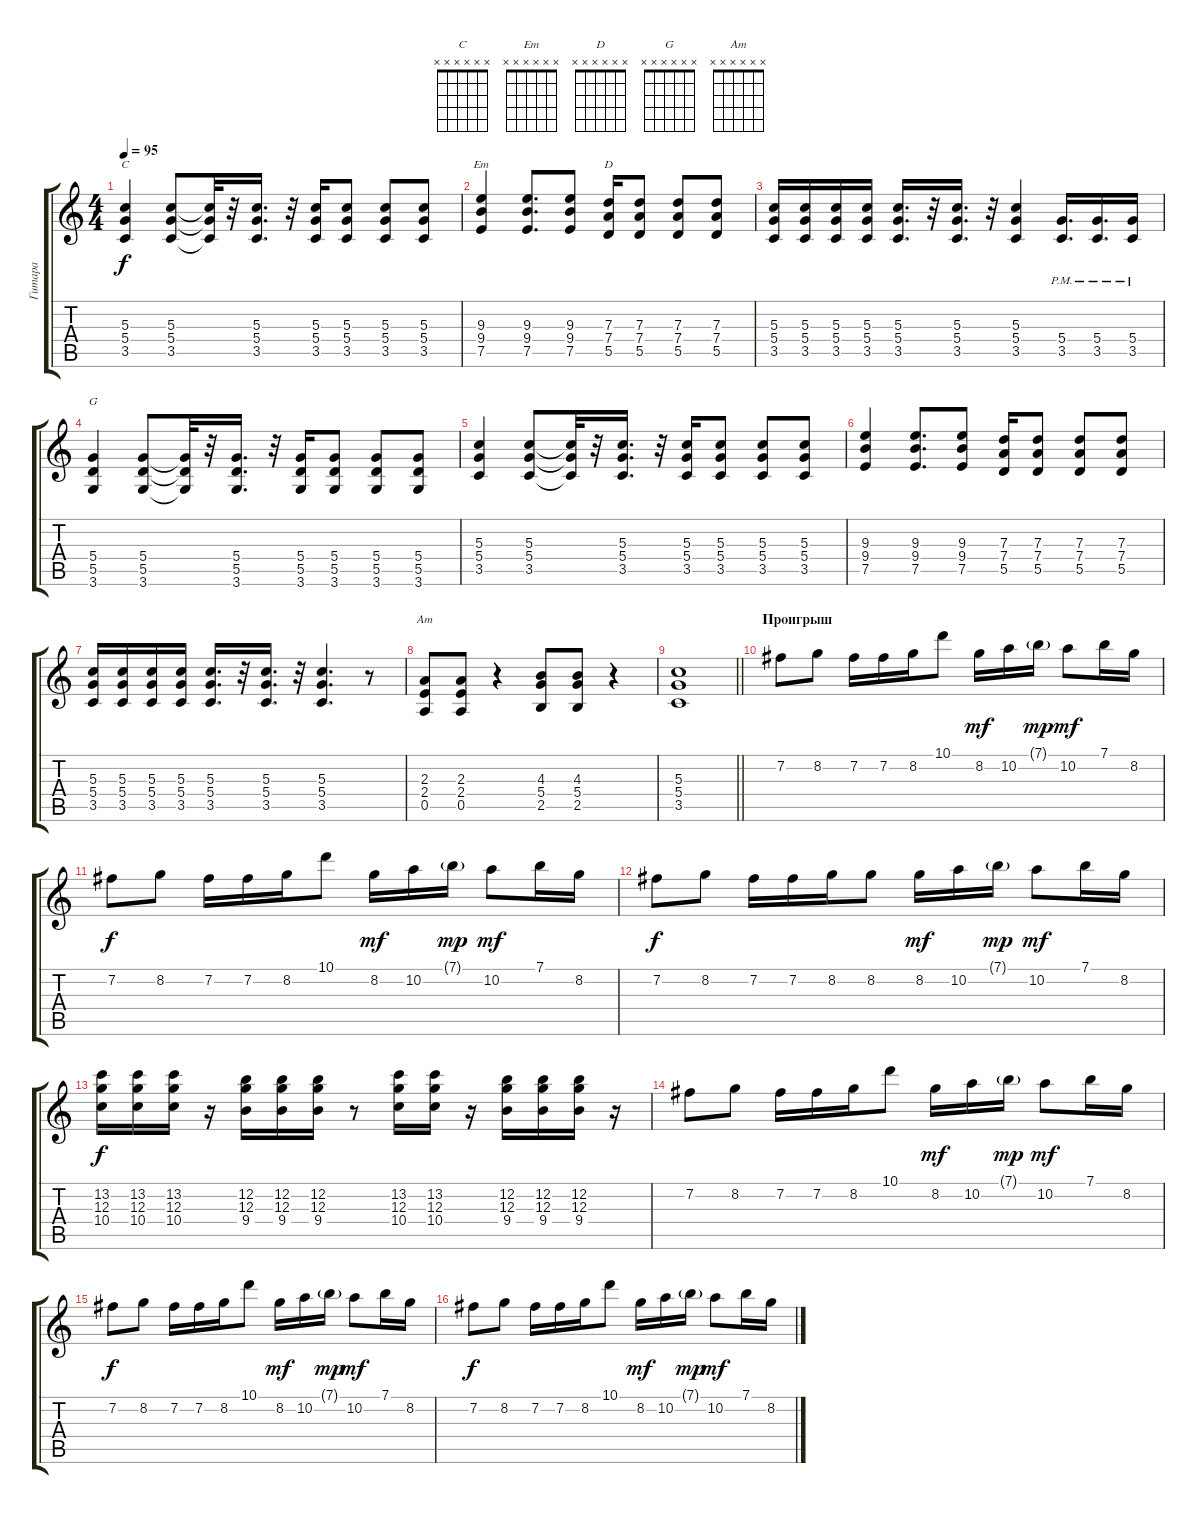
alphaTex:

\track ("Гитара" "Гитара") {instrument acousticguitarsteel}
\staff {score tabs}
\tuning (E4 B3 G3 D3 A2 E2) {hide}
\chord ("C" x x x x x x)
\chord ("Em" x x x x x x)
\chord ("D" x x x x x x)
\chord ("G" x x x x x x)
\chord ("Am" x x x x x x)
\ts (4 4)
\tempo 95
\clef g2
\ks c
(5.3 5.4 3.5).4{ch "C" dy f} (5.3 5.4 3.5).8 (5.3{t} 5.4{t} 3.5{t}).32 r.32 (5.3 5.4 3.5).16{d} r.32 (5.3 5.4 3.5).16 (5.3 5.4 3.5).8 (5.3 5.4 3.5).8 (5.3 5.4 3.5).8 |
(9.3 9.4 7.5).4{ch "Em"} (9.3 9.4 7.5).8{d} (9.3 9.4 7.5).8 (7.3 7.4 5.5).16{ch "D"} (7.3 7.4 5.5).8 (7.3 7.4 5.5).8 (7.3 7.4 5.5).8 |
(5.3 5.4 3.5).16 (5.3 5.4 3.5).16 (5.3 5.4 3.5).16 (5.3 5.4 3.5).16 (5.3 5.4 3.5).16{d} r.32 (5.3 5.4 3.5).16{d} r.32 (5.3 5.4 3.5).4 (5.4{pm} 3.5{pm}).16{d} (5.4{pm} 3.5{pm}).16{d} (5.4{pm} 3.5{pm}).16 |
(5.4 5.5 3.6).4{ch "G"} (5.4 5.5 3.6).8 (5.4{t} 5.5{t} 3.6{t}).32 r.32 (5.4 5.5 3.6).16{d} r.32 (5.4 5.5 3.6).16 (5.4 5.5 3.6).8 (5.4 5.5 3.6).8 (5.4 5.5 3.6).8 |
(5.3 5.4 3.5).4 (5.3 5.4 3.5).8 (5.3{t} 5.4{t} 3.5{t}).32 r.32 (5.3 5.4 3.5).16{d} r.32 (5.3 5.4 3.5).16 (5.3 5.4 3.5).8 (5.3 5.4 3.5).8 (5.3 5.4 3.5).8 |
(9.3 9.4 7.5).4 (9.3 9.4 7.5).8{d} (9.3 9.4 7.5).8 (7.3 7.4 5.5).16 (7.3 7.4 5.5).8 (7.3 7.4 5.5).8 (7.3 7.4 5.5).8 |
(5.3 5.4 3.5).16 (5.3 5.4 3.5).16 (5.3 5.4 3.5).16 (5.3 5.4 3.5).16 (5.3 5.4 3.5).16{d} r.32 (5.3 5.4 3.5).16{d} r.32 (5.3 5.4 3.5).4{d} r.8 |
(2.3 2.4 0.5).8{ch "Am"} (2.3 2.4 0.5).8 r.4 (4.3 5.4 2.5).8 (4.3 5.4 2.5).8 r.4 |
\barLineRight lightlight
(5.3 5.4 3.5).1 |
\section ("" "Проигрыш")
7.2.8 8.2.8 7.2.16 7.2.16 8.2.16 10.1.8 8.2.16{dy mf} 10.2.16 7.1{g}.16{dy mp} 10.2.8{dy mf} 7.1.16 8.2.16 |
7.2.8{dy f} 8.2.8 7.2.16 7.2.16 8.2.16 10.1.8 8.2.16{dy mf} 10.2.16 7.1{g}.16{dy mp} 10.2.8{dy mf} 7.1.16 8.2.16 |
7.2.8{dy f} 8.2.8 7.2.16 7.2.16 8.2.16 8.2.8 8.2.16{dy mf} 10.2.16 7.1{g}.16{dy mp} 10.2.8{dy mf} 7.1.16 8.2.16 |
(13.2 12.3 10.4).16{dy f} (13.2 12.3 10.4).16 (13.2 12.3 10.4).16 r.16 (12.2 12.3 9.4).16 (12.2 12.3 9.4).16 (12.2 12.3 9.4).16 r.8 (13.2 12.3 10.4).16 (13.2 12.3 10.4).16 r.16 (12.2 12.3 9.4).16 (12.2 12.3 9.4).16 (12.2 12.3 9.4).16 r.16 |
7.2.8 8.2.8 7.2.16 7.2.16 8.2.16 10.1.8 8.2.16{dy mf} 10.2.16 7.1{g}.16{dy mp} 10.2.8{dy mf} 7.1.16 8.2.16 |
7.2.8{dy f} 8.2.8 7.2.16 7.2.16 8.2.16 10.1.8 8.2.16{dy mf} 10.2.16 7.1{g}.16{dy mp} 10.2.8{dy mf} 7.1.16 8.2.16 |
7.2.8{dy f} 8.2.8 7.2.16 7.2.16 8.2.16 10.1.8 8.2.16{dy mf} 10.2.16 7.1{g}.16{dy mp} 10.2.8{dy mf} 7.1.16 8.2.16
